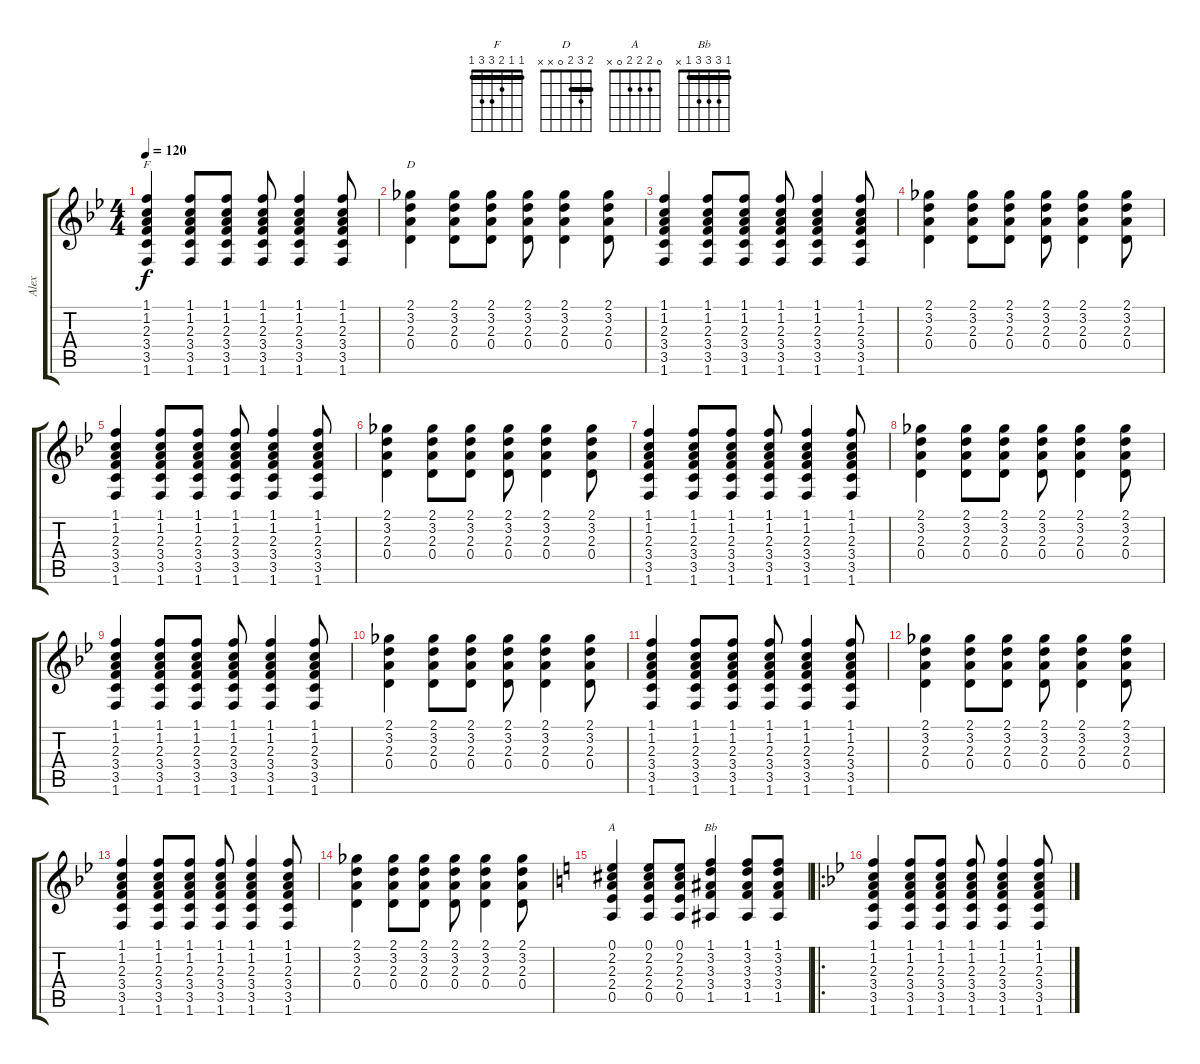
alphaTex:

\track ("Alex" "Alex") {instrument acousticguitarnylon}
\staff {score tabs}
\tuning (E4 B3 G3 D3 A2 E2) {hide}
\chord ("F" 1 1 2 3 3 1) {barre 1}
\chord ("D" 2 3 2 0 x x) {barre 2}
\chord ("A" 0 2 2 2 0 x)
\chord ("Bb" 1 3 3 3 1 x) {barre 1}
\ts (4 4)
\tempo 120
\clef g2
\ks bb
(1.1 1.2 2.3 3.4 3.5 1.6).4{ch "F" dy f} (1.1 1.2 2.3 3.4 3.5 1.6).8 (1.1 1.2 2.3 3.4 3.5 1.6).8 (1.1 1.2 2.3 3.4 3.5 1.6).8 (1.1 1.2 2.3 3.4 3.5 1.6).4 (1.1 1.2 2.3 3.4 3.5 1.6).8 |
(2.1 3.2 2.3 0.4).4{ch "D"} (2.1 3.2 2.3 0.4).8 (2.1 3.2 2.3 0.4).8 (2.1 3.2 2.3 0.4).8 (2.1 3.2 2.3 0.4).4 (2.1 3.2 2.3 0.4).8 |
(1.1 1.2 2.3 3.4 3.5 1.6).4 (1.1 1.2 2.3 3.4 3.5 1.6).8 (1.1 1.2 2.3 3.4 3.5 1.6).8 (1.1 1.2 2.3 3.4 3.5 1.6).8 (1.1 1.2 2.3 3.4 3.5 1.6).4 (1.1 1.2 2.3 3.4 3.5 1.6).8 |
(2.1 3.2 2.3 0.4).4 (2.1 3.2 2.3 0.4).8 (2.1 3.2 2.3 0.4).8 (2.1 3.2 2.3 0.4).8 (2.1 3.2 2.3 0.4).4 (2.1 3.2 2.3 0.4).8 |
(1.1 1.2 2.3 3.4 3.5 1.6).4 (1.1 1.2 2.3 3.4 3.5 1.6).8 (1.1 1.2 2.3 3.4 3.5 1.6).8 (1.1 1.2 2.3 3.4 3.5 1.6).8 (1.1 1.2 2.3 3.4 3.5 1.6).4 (1.1 1.2 2.3 3.4 3.5 1.6).8 |
(2.1 3.2 2.3 0.4).4 (2.1 3.2 2.3 0.4).8 (2.1 3.2 2.3 0.4).8 (2.1 3.2 2.3 0.4).8 (2.1 3.2 2.3 0.4).4 (2.1 3.2 2.3 0.4).8 |
(1.1 1.2 2.3 3.4 3.5 1.6).4 (1.1 1.2 2.3 3.4 3.5 1.6).8 (1.1 1.2 2.3 3.4 3.5 1.6).8 (1.1 1.2 2.3 3.4 3.5 1.6).8 (1.1 1.2 2.3 3.4 3.5 1.6).4 (1.1 1.2 2.3 3.4 3.5 1.6).8 |
(2.1 3.2 2.3 0.4).4 (2.1 3.2 2.3 0.4).8 (2.1 3.2 2.3 0.4).8 (2.1 3.2 2.3 0.4).8 (2.1 3.2 2.3 0.4).4 (2.1 3.2 2.3 0.4).8 |
(1.1 1.2 2.3 3.4 3.5 1.6).4 (1.1 1.2 2.3 3.4 3.5 1.6).8 (1.1 1.2 2.3 3.4 3.5 1.6).8 (1.1 1.2 2.3 3.4 3.5 1.6).8 (1.1 1.2 2.3 3.4 3.5 1.6).4 (1.1 1.2 2.3 3.4 3.5 1.6).8 |
(2.1 3.2 2.3 0.4).4 (2.1 3.2 2.3 0.4).8 (2.1 3.2 2.3 0.4).8 (2.1 3.2 2.3 0.4).8 (2.1 3.2 2.3 0.4).4 (2.1 3.2 2.3 0.4).8 |
(1.1 1.2 2.3 3.4 3.5 1.6).4 (1.1 1.2 2.3 3.4 3.5 1.6).8 (1.1 1.2 2.3 3.4 3.5 1.6).8 (1.1 1.2 2.3 3.4 3.5 1.6).8 (1.1 1.2 2.3 3.4 3.5 1.6).4 (1.1 1.2 2.3 3.4 3.5 1.6).8 |
(2.1 3.2 2.3 0.4).4 (2.1 3.2 2.3 0.4).8 (2.1 3.2 2.3 0.4).8 (2.1 3.2 2.3 0.4).8 (2.1 3.2 2.3 0.4).4 (2.1 3.2 2.3 0.4).8 |
(1.1 1.2 2.3 3.4 3.5 1.6).4 (1.1 1.2 2.3 3.4 3.5 1.6).8 (1.1 1.2 2.3 3.4 3.5 1.6).8 (1.1 1.2 2.3 3.4 3.5 1.6).8 (1.1 1.2 2.3 3.4 3.5 1.6).4 (1.1 1.2 2.3 3.4 3.5 1.6).8 |
(2.1 3.2 2.3 0.4).4 (2.1 3.2 2.3 0.4).8 (2.1 3.2 2.3 0.4).8 (2.1 3.2 2.3 0.4).8 (2.1 3.2 2.3 0.4).4 (2.1 3.2 2.3 0.4).8 |
\ks c
(0.1 2.2 2.3 2.4 0.5).4{ch "A"} (0.1 2.2 2.3 2.4 0.5).8 (0.1 2.2 2.3 2.4 0.5).8 (1.1 3.2 3.3 3.4 1.5).4{ch "Bb"} (1.1 3.2 3.3 3.4 1.5).8 (1.1 3.2 3.3 3.4 1.5).8 |
\ro
\ks bb
(1.1 1.2 2.3 3.4 3.5 1.6).4 (1.1 1.2 2.3 3.4 3.5 1.6).8 (1.1 1.2 2.3 3.4 3.5 1.6).8 (1.1 1.2 2.3 3.4 3.5 1.6).8 (1.1 1.2 2.3 3.4 3.5 1.6).4 (1.1 1.2 2.3 3.4 3.5 1.6).8
